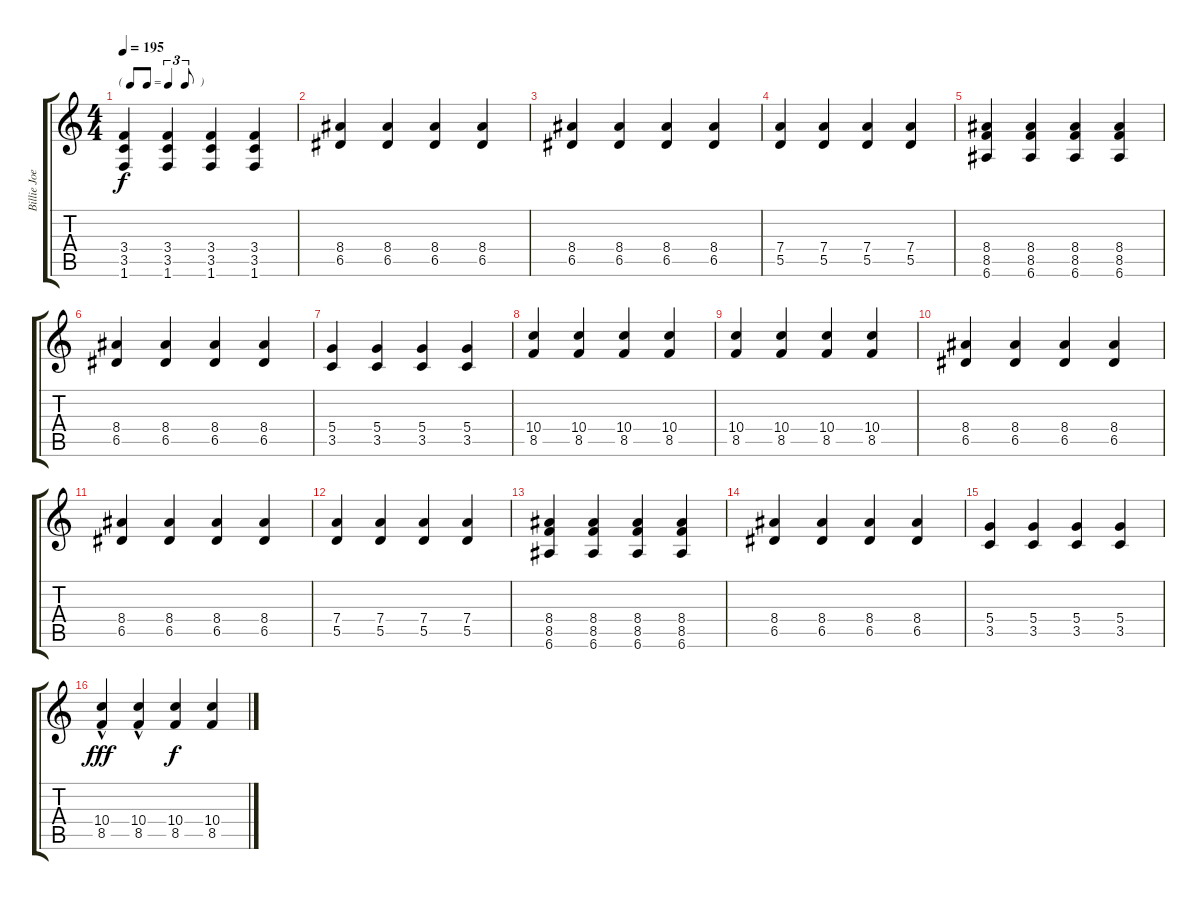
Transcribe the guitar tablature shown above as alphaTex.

\track ("Billie Joe" "Billie Joe") {instrument distortionguitar}
\staff {score tabs}
\tuning (E4 B3 G3 D3 A2 E2) {hide}
\ts (4 4)
\tf triplet8th
\tempo 195
\clef g2
\ks c
(3.4 3.5 1.6).4{dy f} (3.4 3.5 1.6).4 (3.4 3.5 1.6).4 (3.4 3.5 1.6).4 |
(8.4 6.5).4 (8.4 6.5).4 (8.4 6.5).4 (8.4 6.5).4 |
(8.4 6.5).4 (8.4 6.5).4 (8.4 6.5).4 (8.4 6.5).4 |
(7.4 5.5).4 (7.4 5.5).4 (7.4 5.5).4 (7.4 5.5).4 |
(8.4 8.5 6.6).4 (8.4 8.5 6.6).4 (8.4 8.5 6.6).4 (8.4 8.5 6.6).4 |
(8.4 6.5).4 (8.4 6.5).4 (8.4 6.5).4 (8.4 6.5).4 |
(5.4 3.5).4 (5.4 3.5).4 (5.4 3.5).4 (5.4 3.5).4 |
(10.4 8.5).4 (10.4 8.5).4 (10.4 8.5).4 (10.4 8.5).4 |
(10.4 8.5).4 (10.4 8.5).4 (10.4 8.5).4 (10.4 8.5).4 |
(8.4 6.5).4 (8.4 6.5).4 (8.4 6.5).4 (8.4 6.5).4 |
(8.4 6.5).4 (8.4 6.5).4 (8.4 6.5).4 (8.4 6.5).4 |
(7.4 5.5).4 (7.4 5.5).4 (7.4 5.5).4 (7.4 5.5).4 |
(8.4 8.5 6.6).4 (8.4 8.5 6.6).4 (8.4 8.5 6.6).4 (8.4 8.5 6.6).4 |
(8.4 6.5).4 (8.4 6.5).4 (8.4 6.5).4 (8.4 6.5).4 |
(5.4 3.5).4 (5.4 3.5).4 (5.4 3.5).4 (5.4 3.5).4 |
(10.4{hac} 8.5{hac}).4{dy fff} (10.4{hac} 8.5{hac}).4 (10.4 8.5).4{dy f} (10.4 8.5).4
